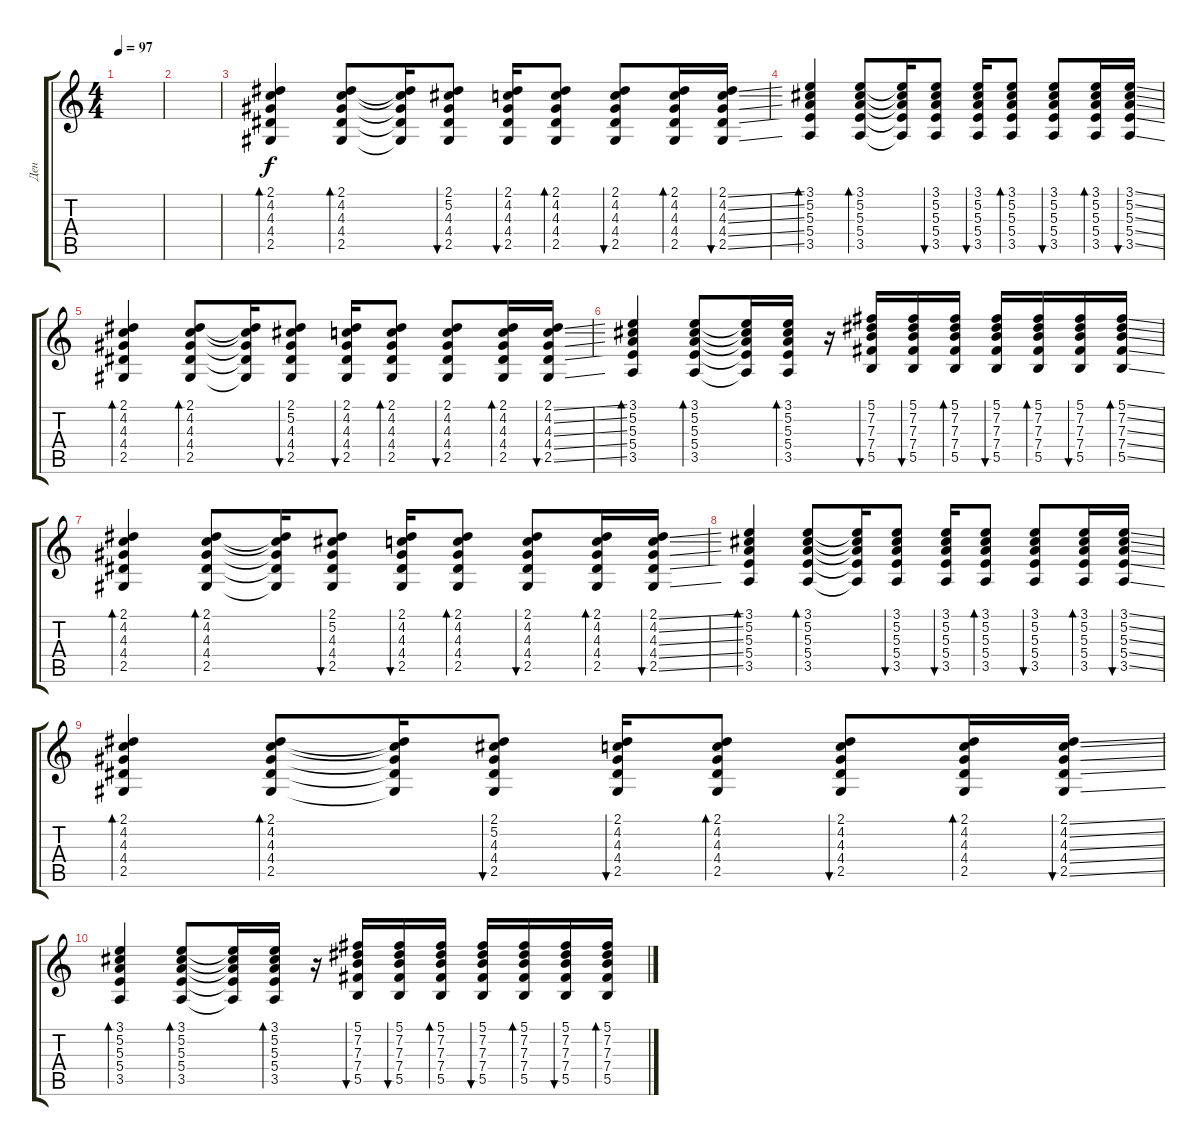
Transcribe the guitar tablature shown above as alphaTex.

\track ("Ден" "Ден") {instrument electricguitarclean}
\staff {score tabs}
\tuning (Db4 Ab3 E3 B2 Gb2 B1) {hide}
\ts (4 4)
\tempo 97
\clef g2
\ks c
|
|
(2.1 4.2 4.3 4.4 2.5).4{bd 60} (2.1 4.2 4.3 4.4 2.5).8{bd 60} (2.1{t} 4.2{t} 4.3{t} 4.4{t} 2.5{t}).16 (2.1 5.2 4.3 4.4 2.5).8{bu 60} (2.1 4.2 4.3 4.4 2.5).16{bu 60} (2.1 4.2 4.3 4.4 2.5).8{bd 60} (2.1 4.2 4.3 4.4 2.5).8{bu 60} (2.1 4.2 4.3 4.4 2.5).16{bd 60} (2.1{ss} 4.2{ss} 4.3{ss} 4.4{ss} 2.5{ss}).16{bu 60} |
(3.1 5.2 5.3 5.4 3.5).4{bd 60} (3.1 5.2 5.3 5.4 3.5).8{bd 60} (3.1{t} 5.2{t} 5.3{t} 5.4{t} 3.5{t}).16 (3.1 5.2 5.3 5.4 3.5).8{bu 60} (3.1 5.2 5.3 5.4 3.5).16{bu 60} (3.1 5.2 5.3 5.4 3.5).8{bd 60} (3.1 5.2 5.3 5.4 3.5).8{bu 60} (3.1 5.2 5.3 5.4 3.5).16{bd 60} (3.1{ss} 5.2{ss} 5.3{ss} 5.4{ss} 3.5{ss}).16{bu 60} |
(2.1 4.2 4.3 4.4 2.5).4{bd 60} (2.1 4.2 4.3 4.4 2.5).8{bd 60} (2.1{t} 4.2{t} 4.3{t} 4.4{t} 2.5{t}).16 (2.1 5.2 4.3 4.4 2.5).8{bu 60} (2.1 4.2 4.3 4.4 2.5).16{bu 60} (2.1 4.2 4.3 4.4 2.5).8{bd 60} (2.1 4.2 4.3 4.4 2.5).8{bu 60} (2.1 4.2 4.3 4.4 2.5).16{bd 60} (2.1{ss} 4.2{ss} 4.3{ss} 4.4{ss} 2.5{ss}).16{bu 60} |
(3.1 5.2 5.3 5.4 3.5).4{bd 60} (3.1 5.2 5.3 5.4 3.5).8{bd 60} (3.1{t} 5.2{t} 5.3{t} 5.4{t} 3.5{t}).16 (3.1 5.2 5.3 5.4 3.5).16{bd 60} r.16 (5.1 7.2 7.3 7.4 5.5).16{bu 60} (5.1 7.2 7.3 7.4 5.5).16{bu 60} (5.1 7.2 7.3 7.4 5.5).16{bd 60} (5.1 7.2 7.3 7.4 5.5).16{bu 60} (5.1 7.2 7.3 7.4 5.5).16{bd 60} (5.1 7.2 7.3 7.4 5.5).16{bu 60} (5.1{ss} 7.2{ss} 7.3{ss} 7.4{ss} 5.5{ss}).16{bd 60} |
(2.1 4.2 4.3 4.4 2.5).4{bd 60} (2.1 4.2 4.3 4.4 2.5).8{bd 60} (2.1{t} 4.2{t} 4.3{t} 4.4{t} 2.5{t}).16 (2.1 5.2 4.3 4.4 2.5).8{bu 60} (2.1 4.2 4.3 4.4 2.5).16{bu 60} (2.1 4.2 4.3 4.4 2.5).8{bd 60} (2.1 4.2 4.3 4.4 2.5).8{bu 60} (2.1 4.2 4.3 4.4 2.5).16{bd 60} (2.1{ss} 4.2{ss} 4.3{ss} 4.4{ss} 2.5{ss}).16{bu 60} |
(3.1 5.2 5.3 5.4 3.5).4{bd 60} (3.1 5.2 5.3 5.4 3.5).8{bd 60} (3.1{t} 5.2{t} 5.3{t} 5.4{t} 3.5{t}).16 (3.1 5.2 5.3 5.4 3.5).8{bu 60} (3.1 5.2 5.3 5.4 3.5).16{bu 60} (3.1 5.2 5.3 5.4 3.5).8{bd 60} (3.1 5.2 5.3 5.4 3.5).8{bu 60} (3.1 5.2 5.3 5.4 3.5).16{bd 60} (3.1{ss} 5.2{ss} 5.3{ss} 5.4{ss} 3.5{ss}).16{bu 60} |
(2.1 4.2 4.3 4.4 2.5).4{bd 60} (2.1 4.2 4.3 4.4 2.5).8{bd 60} (2.1{t} 4.2{t} 4.3{t} 4.4{t} 2.5{t}).16 (2.1 5.2 4.3 4.4 2.5).8{bu 60} (2.1 4.2 4.3 4.4 2.5).16{bu 60} (2.1 4.2 4.3 4.4 2.5).8{bd 60} (2.1 4.2 4.3 4.4 2.5).8{bu 60} (2.1 4.2 4.3 4.4 2.5).16{bd 60} (2.1{ss} 4.2{ss} 4.3{ss} 4.4{ss} 2.5{ss}).16{bu 60} |
(3.1 5.2 5.3 5.4 3.5).4{bd 60} (3.1 5.2 5.3 5.4 3.5).8{bd 60} (3.1{t} 5.2{t} 5.3{t} 5.4{t} 3.5{t}).16 (3.1 5.2 5.3 5.4 3.5).16{bd 60} r.16 (5.1 7.2 7.3 7.4 5.5).16{bu 60} (5.1 7.2 7.3 7.4 5.5).16{bu 60} (5.1 7.2 7.3 7.4 5.5).16{bd 60} (5.1 7.2 7.3 7.4 5.5).16{bu 60} (5.1 7.2 7.3 7.4 5.5).16{bd 60} (5.1 7.2 7.3 7.4 5.5).16{bu 60} (5.1 7.2 7.3 7.4 5.5).16{bd 60}
